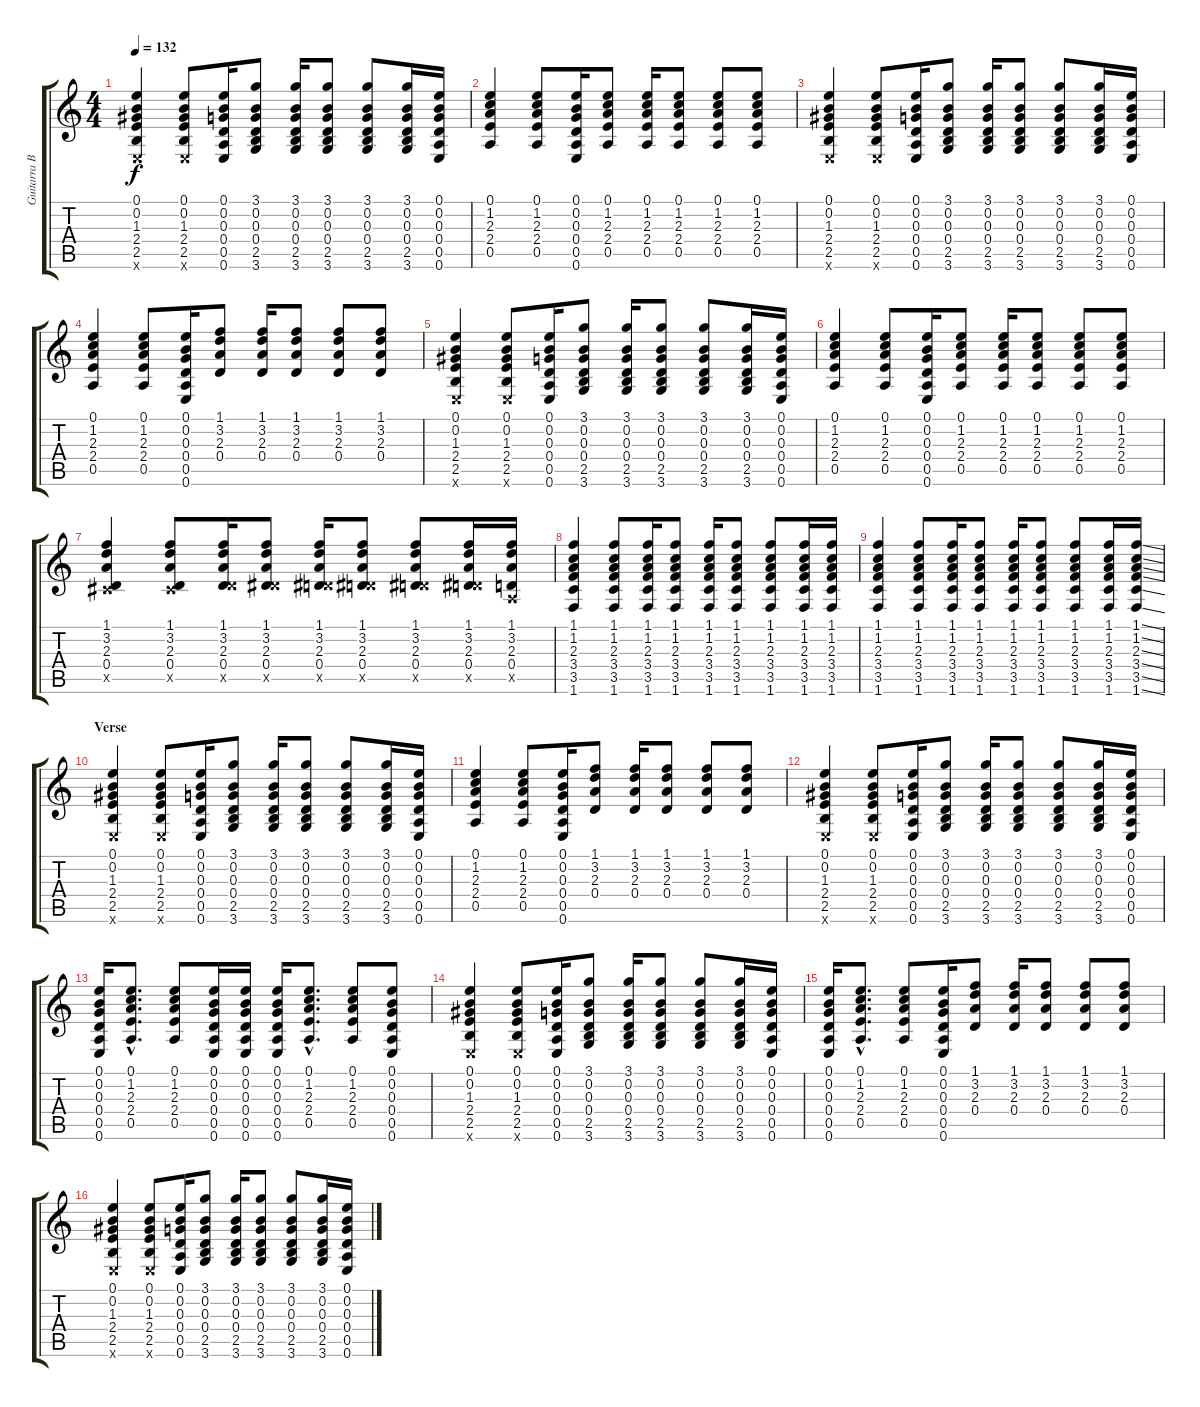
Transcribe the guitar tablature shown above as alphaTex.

\track ("Guitarra Base" "Guitarra B") {instrument overdrivenguitar}
\staff {score tabs}
\tuning (E4 B3 G3 D3 A2 E2) {hide}
\ts (4 4)
\tempo 132
\clef g2
\ks c
(0.1 0.2 1.3 2.4 2.5 0.6{x}).4{dy f} (0.1 0.2 1.3 2.4 2.5 0.6{x}).8 (0.1 0.2 0.3 0.4 0.5 0.6).16 (3.1 0.2 0.3 0.4 2.5 3.6).8 (3.1 0.2 0.3 0.4 2.5 3.6).16 (3.1 0.2 0.3 0.4 2.5 3.6).8 (3.1 0.2 0.3 0.4 2.5 3.6).8 (3.1 0.2 0.3 0.4 2.5 3.6).16 (0.1 0.2 0.3 0.4 0.5 0.6).16 |
(0.1 1.2 2.3 2.4 0.5).4 (0.1 1.2 2.3 2.4 0.5).8 (0.1 0.2 0.3 0.4 0.5 0.6).16 (0.1 1.2 2.3 2.4 0.5).8 (0.1 1.2 2.3 2.4 0.5).16 (0.1 1.2 2.3 2.4 0.5).8 (0.1 1.2 2.3 2.4 0.5).8 (0.1 1.2 2.3 2.4 0.5).8 |
(0.1 0.2 1.3 2.4 2.5 0.6{x}).4 (0.1 0.2 1.3 2.4 2.5 0.6{x}).8 (0.1 0.2 0.3 0.4 0.5 0.6).16 (3.1 0.2 0.3 0.4 2.5 3.6).8 (3.1 0.2 0.3 0.4 2.5 3.6).16 (3.1 0.2 0.3 0.4 2.5 3.6).8 (3.1 0.2 0.3 0.4 2.5 3.6).8 (3.1 0.2 0.3 0.4 2.5 3.6).16 (0.1 0.2 0.3 0.4 0.5 0.6).16 |
(0.1 1.2 2.3 2.4 0.5).4 (0.1 1.2 2.3 2.4 0.5).8 (0.1 0.2 0.3 0.4 0.5 0.6).16 (1.1 3.2 2.3 0.4).8 (1.1 3.2 2.3 0.4).16 (1.1 3.2 2.3 0.4).8 (1.1 3.2 2.3 0.4).8 (1.1 3.2 2.3 0.4).8 |
(0.1 0.2 1.3 2.4 2.5 0.6{x}).4 (0.1 0.2 1.3 2.4 2.5 0.6{x}).8 (0.1 0.2 0.3 0.4 0.5 0.6).16 (3.1 0.2 0.3 0.4 2.5 3.6).8 (3.1 0.2 0.3 0.4 2.5 3.6).16 (3.1 0.2 0.3 0.4 2.5 3.6).8 (3.1 0.2 0.3 0.4 2.5 3.6).8 (3.1 0.2 0.3 0.4 2.5 3.6).16 (0.1 0.2 0.3 0.4 0.5 0.6).16 |
(0.1 1.2 2.3 2.4 0.5).4 (0.1 1.2 2.3 2.4 0.5).8 (0.1 0.2 0.3 0.4 0.5 0.6).16 (0.1 1.2 2.3 2.4 0.5).8 (0.1 1.2 2.3 2.4 0.5).16 (0.1 1.2 2.3 2.4 0.5).8 (0.1 1.2 2.3 2.4 0.5).8 (0.1 1.2 2.3 2.4 0.5).8 |
(1.1 3.2 2.3 0.4 4.5{x}).4 (1.1 3.2 2.3 0.4 4.5{x}).8 (1.1 3.2 2.3 0.4 5.5{x}).16 (1.1 3.2 2.3 0.4 6.5{x}).8 (1.1 3.2 2.3 0.4 6.5{x}).16 (1.1 3.2 2.3 0.4 6.5{x}).8 (1.1 3.2 2.3 0.4 6.5{x}).8 (1.1 3.2 2.3 0.4 6.5{x}).16 (1.1 3.2 2.3 0.4 0.5{x}).16 |
(1.1 1.2 2.3 3.4 3.5 1.6).4 (1.1 1.2 2.3 3.4 3.5 1.6).8 (1.1 1.2 2.3 3.4 3.5 1.6).16 (1.1 1.2 2.3 3.4 3.5 1.6).8 (1.1 1.2 2.3 3.4 3.5 1.6).16 (1.1 1.2 2.3 3.4 3.5 1.6).8 (1.1 1.2 2.3 3.4 3.5 1.6).8 (1.1 1.2 2.3 3.4 3.5 1.6).16 (1.1 1.2 2.3 3.4 3.5 1.6).16 |
(1.1 1.2 2.3 3.4 3.5 1.6).4 (1.1 1.2 2.3 3.4 3.5 1.6).8 (1.1 1.2 2.3 3.4 3.5 1.6).16 (1.1 1.2 2.3 3.4 3.5 1.6).8 (1.1 1.2 2.3 3.4 3.5 1.6).16 (1.1 1.2 2.3 3.4 3.5 1.6).8 (1.1 1.2 2.3 3.4 3.5 1.6).8 (1.1 1.2 2.3 3.4 3.5 1.6).16 (1.1{ss} 1.2{ss} 2.3{ss} 3.4{ss} 3.5{ss} 1.6{ss}).16 |
\section ("" "Verse")
(0.1 0.2 1.3 2.4 2.5 0.6{x}).4 (0.1 0.2 1.3 2.4 2.5 0.6{x}).8 (0.1 0.2 0.3 0.4 0.5 0.6).16 (3.1 0.2 0.3 0.4 2.5 3.6).8 (3.1 0.2 0.3 0.4 2.5 3.6).16 (3.1 0.2 0.3 0.4 2.5 3.6).8 (3.1 0.2 0.3 0.4 2.5 3.6).8 (3.1 0.2 0.3 0.4 2.5 3.6).16 (0.1 0.2 0.3 0.4 0.5 0.6).16 |
(0.1 1.2 2.3 2.4 0.5).4 (0.1 1.2 2.3 2.4 0.5).8 (0.1 0.2 0.3 0.4 0.5 0.6).16 (1.1 3.2 2.3 0.4).8 (1.1 3.2 2.3 0.4).16 (1.1 3.2 2.3 0.4).8 (1.1 3.2 2.3 0.4).8 (1.1 3.2 2.3 0.4).8 |
(0.1 0.2 1.3 2.4 2.5 0.6{x}).4 (0.1 0.2 1.3 2.4 2.5 0.6{x}).8 (0.1 0.2 0.3 0.4 0.5 0.6).16 (3.1 0.2 0.3 0.4 2.5 3.6).8 (3.1 0.2 0.3 0.4 2.5 3.6).16 (3.1 0.2 0.3 0.4 2.5 3.6).8 (3.1 0.2 0.3 0.4 2.5 3.6).8 (3.1 0.2 0.3 0.4 2.5 3.6).16 (0.1 0.2 0.3 0.4 0.5 0.6).16 |
(0.1 0.2 0.3 0.4 0.5 0.6).16 (0.1{hac} 1.2{hac} 2.3{hac} 2.4{hac} 0.5{hac}).8{d} (0.1 1.2 2.3 2.4 0.5).8 (0.1 0.2 0.3 0.4 0.5 0.6).16 (0.1 0.2 0.3 0.4 0.5 0.6).16 (0.1 0.2 0.3 0.4 0.5 0.6).16 (0.1{hac} 1.2{hac} 2.3{hac} 2.4{hac} 0.5{hac}).8{d} (0.1 1.2 2.3 2.4 0.5).8 (0.1 0.2 0.3 0.4 0.5 0.6).8 |
(0.1 0.2 1.3 2.4 2.5 0.6{x}).4 (0.1 0.2 1.3 2.4 2.5 0.6{x}).8 (0.1 0.2 0.3 0.4 0.5 0.6).16 (3.1 0.2 0.3 0.4 2.5 3.6).8 (3.1 0.2 0.3 0.4 2.5 3.6).16 (3.1 0.2 0.3 0.4 2.5 3.6).8 (3.1 0.2 0.3 0.4 2.5 3.6).8 (3.1 0.2 0.3 0.4 2.5 3.6).16 (0.1 0.2 0.3 0.4 0.5 0.6).16 |
(0.1 0.2 0.3 0.4 0.5 0.6).16 (0.1{hac} 1.2{hac} 2.3{hac} 2.4{hac} 0.5{hac}).8{d} (0.1 1.2 2.3 2.4 0.5).8 (0.1 0.2 0.3 0.4 0.5 0.6).16 (1.1 3.2 2.3 0.4).8 (1.1 3.2 2.3 0.4).16 (1.1 3.2 2.3 0.4).8 (1.1 3.2 2.3 0.4).8 (1.1 3.2 2.3 0.4).8 |
(0.1 0.2 1.3 2.4 2.5 0.6{x}).4 (0.1 0.2 1.3 2.4 2.5 0.6{x}).8 (0.1 0.2 0.3 0.4 0.5 0.6).16 (3.1 0.2 0.3 0.4 2.5 3.6).8 (3.1 0.2 0.3 0.4 2.5 3.6).16 (3.1 0.2 0.3 0.4 2.5 3.6).8 (3.1 0.2 0.3 0.4 2.5 3.6).8 (3.1 0.2 0.3 0.4 2.5 3.6).16 (0.1 0.2 0.3 0.4 0.5 0.6).16
